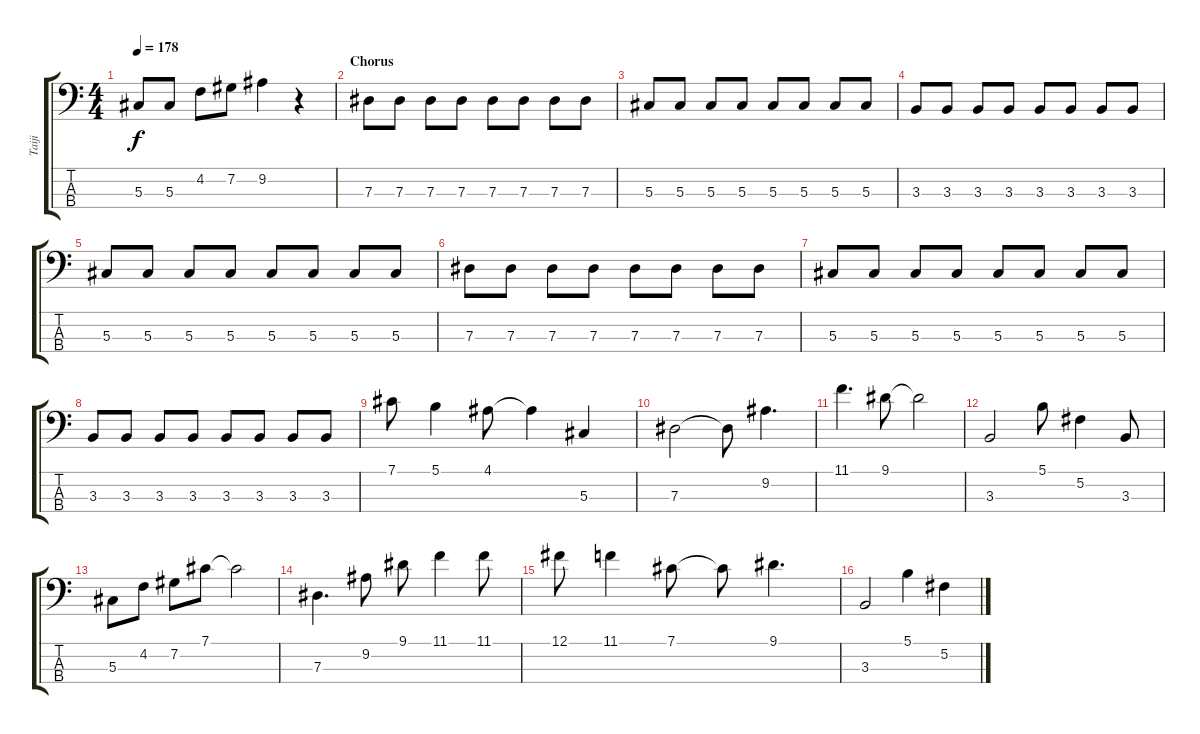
\track ("Taiji" "Taiji") {instrument electricbasspick}
\staff {score tabs}
\tuning (Gb2 Db2 Ab1 Eb1) {hide}
\ts (4 4)
\tempo 178
\clef f4
\ks c
5.3{t}.8{dy f} 5.3.8 4.2.8 7.2.8 9.2.4 r.4 |
\section ("" "Chorus")
7.3.8 7.3.8 7.3.8 7.3.8 7.3.8 7.3.8 7.3.8 7.3.8 |
5.3.8 5.3.8 5.3.8 5.3.8 5.3.8 5.3.8 5.3.8 5.3.8 |
3.3.8 3.3.8 3.3.8 3.3.8 3.3.8 3.3.8 3.3.8 3.3.8 |
5.3.8 5.3.8 5.3.8 5.3.8 5.3.8 5.3.8 5.3.8 5.3.8 |
7.3.8 7.3.8 7.3.8 7.3.8 7.3.8 7.3.8 7.3.8 7.3.8 |
5.3.8 5.3.8 5.3.8 5.3.8 5.3.8 5.3.8 5.3.8 5.3.8 |
3.3.8 3.3.8 3.3.8 3.3.8 3.3.8 3.3.8 3.3.8 3.3.8 |
7.1.8 5.1.4 4.1.8 4.1{t}.4 5.3.4 |
7.3.2 7.3{t}.8 9.2.4{d} |
11.1.4{d} 9.1.8 9.1{t}.2 |
3.3.2 5.1.8 5.2.4 3.3.8 |
5.3.8 4.2.8 7.2.8 7.1.8 7.1{t}.2 |
7.3.4{d} 9.2.8 9.1.8 11.1.4 11.1.8 |
12.1.8 11.1.4 7.1.8 7.1{t}.8 9.1.4{d} |
3.3.2 5.1.4 5.2.4
